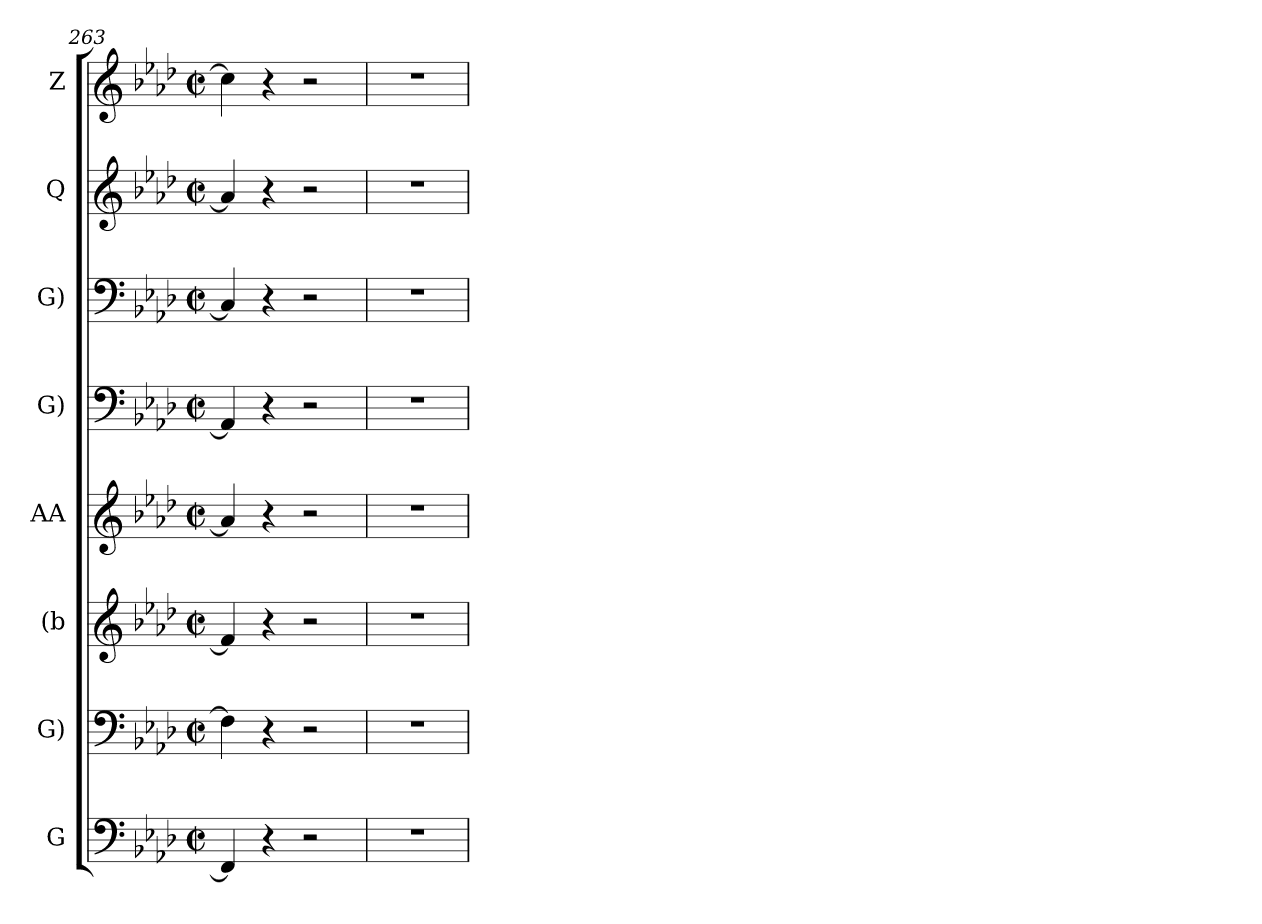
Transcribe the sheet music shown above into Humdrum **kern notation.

**kern	**kern	**kern	**kern	**kern	**kern	**kern	**kern
*part8	*part7	*part6	*part5	*part4	*part3	*part2	*part1
*staff8	*staff7	*staff6	*staff5	*staff4	*staff3	*staff2	*staff1
*I"G	*I"G)	*I"(b	*I"AA	*I"G)	*I"G)	*I"Q	*I"Z
*clefF4	*clefF4	*clefG2	*clefG2	*clefF4	*clefF4	*clefG2	*clefG2
*k[b-e-a-d-]	*k[b-e-a-d-]	*k[b-e-a-d-]	*k[b-e-a-d-]	*k[b-e-a-d-]	*k[b-e-a-d-]	*k[b-e-a-d-]	*k[b-e-a-d-]
*M2/2	*M2/2	*M2/2	*M2/2	*M2/2	*M2/2	*M2/2	*M2/2
*met(c|)	*met(c|)	*met(c|)	*met(c|)	*met(c|)	*met(c|)	*met(c|)	*met(c|)
=263	=263	=263	=263	=263	=263	=263	=263
4FFi/]	4Fi\]	4fi/]	4a-i/]	4AA-i/]	4Ci/]	4a-i/]	4cci\]
4r	4r	4r	4r	4r	4r	4r	4r
2r	2r	2r	2r	2r	2r	2r	2r
=264	=264	=264	=264	=264	=264	=264	=264
1r	1r	1r	1r	1r	1r	1r	1r
=	=	=	=	=	=	=	=
*-	*-	*-	*-	*-	*-	*-	*-
